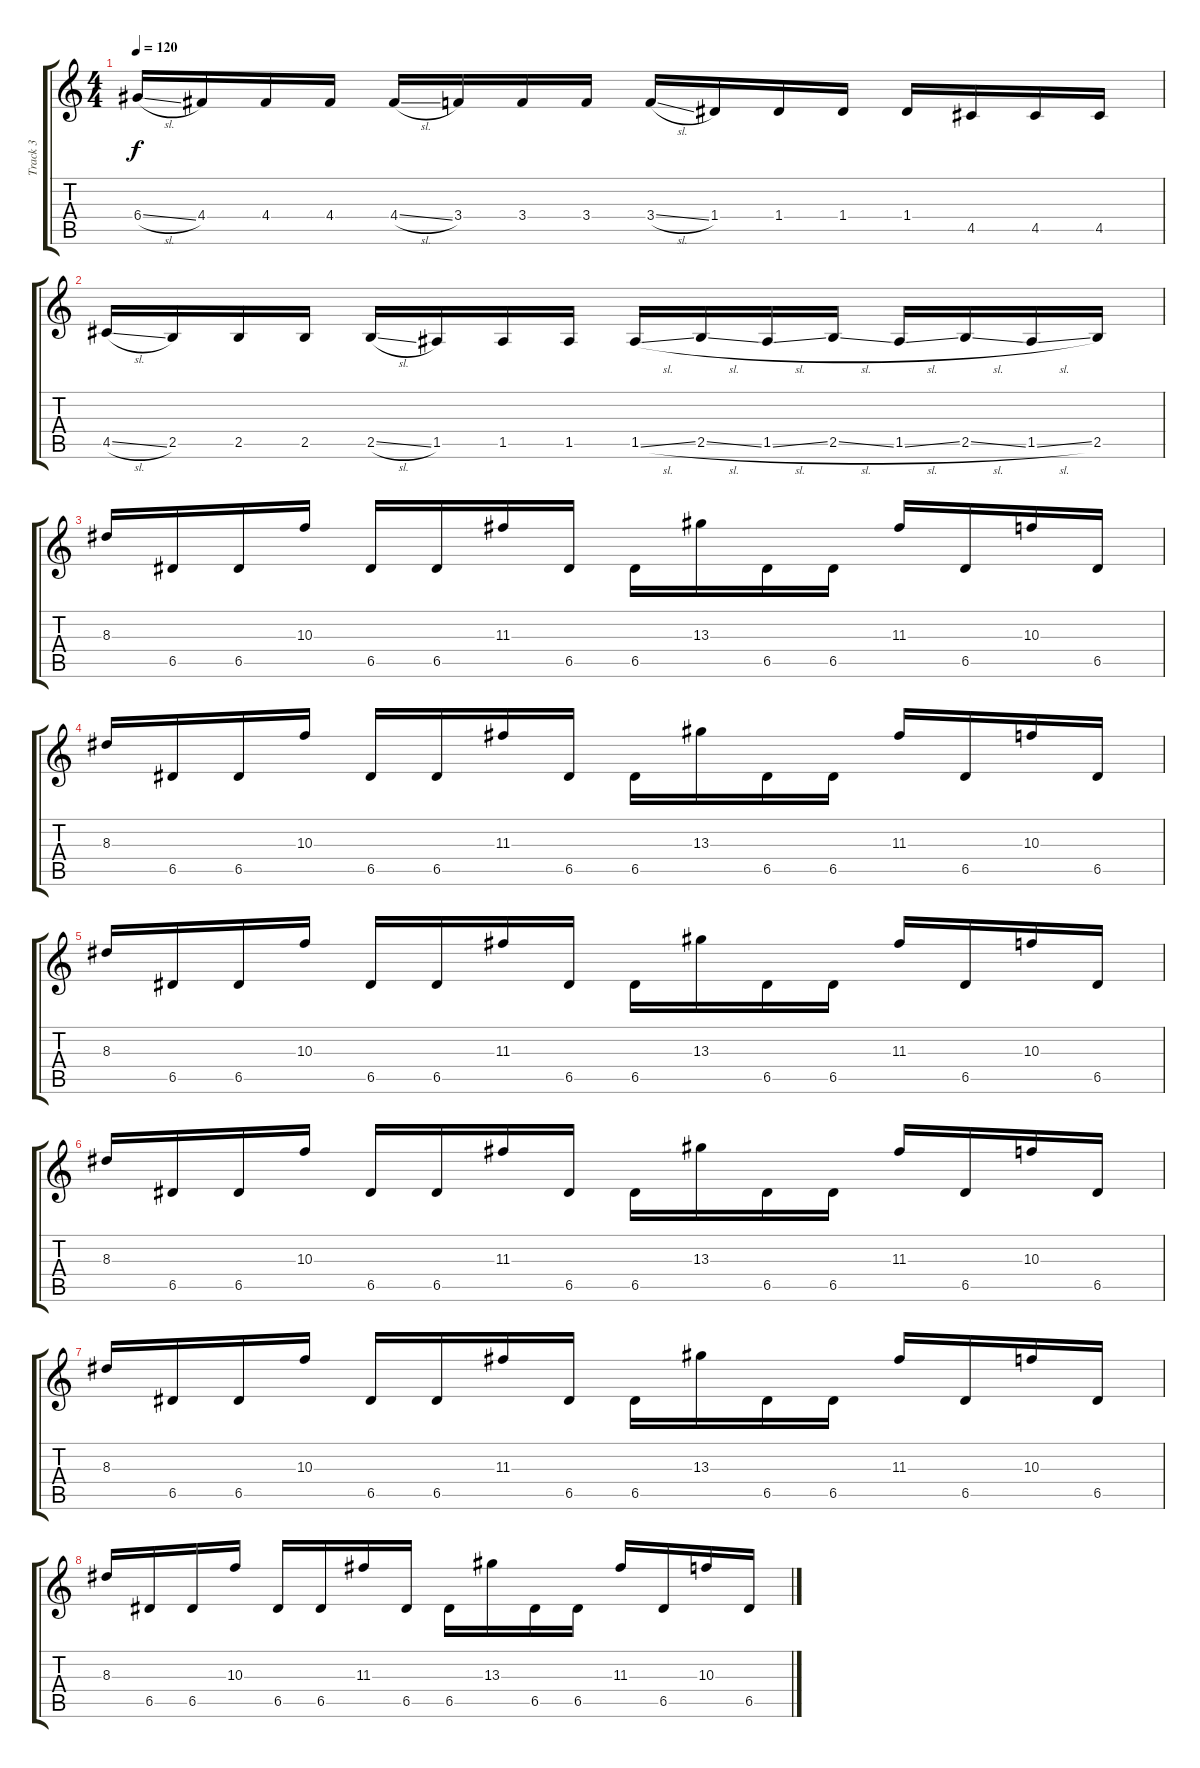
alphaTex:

\track ("Track 3" "Track 3") {instrument overdrivenguitar}
\staff {score tabs}
\tuning (E4 B3 G3 D3 A2 E2) {hide}
\ts (4 4)
\tempo 120
\clef g2
\ks c
6.4{sl}.16{dy f} 4.4.16 4.4.16 4.4.16 4.4{sl}.16 3.4.16 3.4.16 3.4.16 3.4{sl}.16 1.4.16 1.4.16 1.4.16 1.4.16 4.5.16 4.5.16 4.5.16 |
4.5{sl}.16 2.5.16 2.5.16 2.5.16 2.5{sl}.16 1.5.16 1.5.16 1.5.16 1.5{sl}.16 2.5{sl}.16 1.5{sl}.16 2.5{sl}.16 1.5{sl}.16 2.5{sl}.16 1.5{sl}.16 2.5.16 |
8.3.16 6.5.16 6.5.16 10.3.16 6.5.16 6.5.16 11.3.16 6.5.16 6.5.16 13.3.16 6.5.16 6.5.16 11.3.16 6.5.16 10.3.16 6.5.16 |
8.3.16 6.5.16 6.5.16 10.3.16 6.5.16 6.5.16 11.3.16 6.5.16 6.5.16 13.3.16 6.5.16 6.5.16 11.3.16 6.5.16 10.3.16 6.5.16 |
8.3.16 6.5.16 6.5.16 10.3.16 6.5.16 6.5.16 11.3.16 6.5.16 6.5.16 13.3.16 6.5.16 6.5.16 11.3.16 6.5.16 10.3.16 6.5.16 |
8.3.16 6.5.16 6.5.16 10.3.16 6.5.16 6.5.16 11.3.16 6.5.16 6.5.16 13.3.16 6.5.16 6.5.16 11.3.16 6.5.16 10.3.16 6.5.16 |
8.3.16 6.5.16 6.5.16 10.3.16 6.5.16 6.5.16 11.3.16 6.5.16 6.5.16 13.3.16 6.5.16 6.5.16 11.3.16 6.5.16 10.3.16 6.5.16 |
8.3.16 6.5.16 6.5.16 10.3.16 6.5.16 6.5.16 11.3.16 6.5.16 6.5.16 13.3.16 6.5.16 6.5.16 11.3.16 6.5.16 10.3.16 6.5.16
